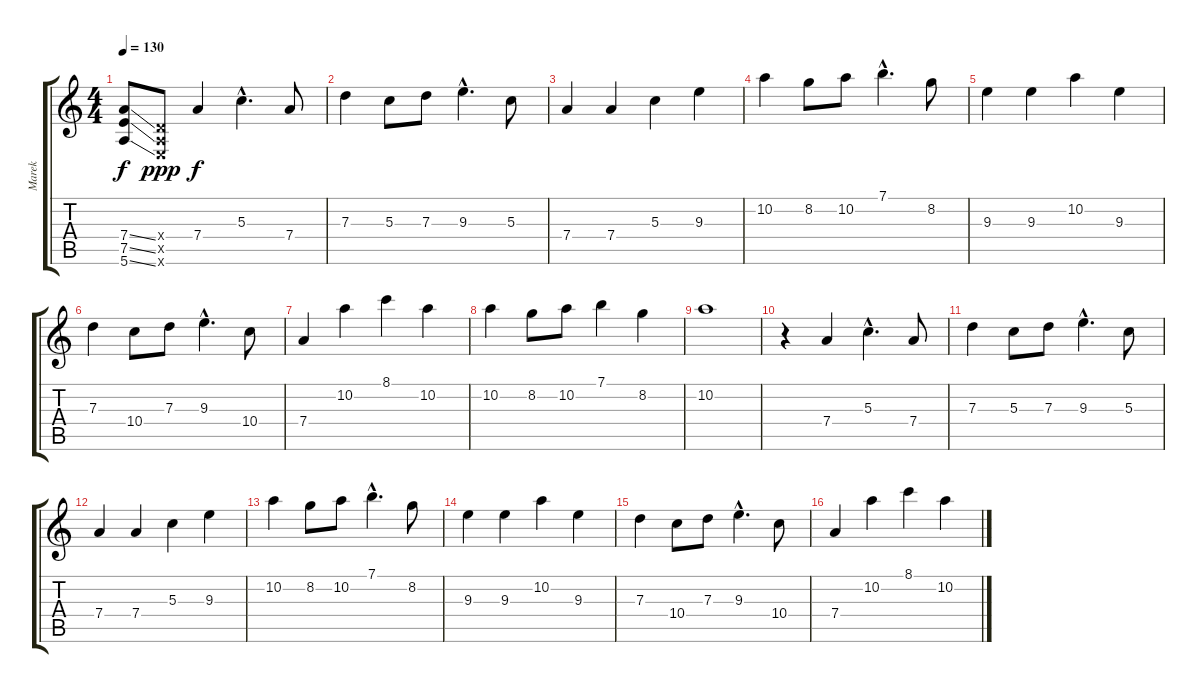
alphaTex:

\track ("Marek" "Marek") {instrument overdrivenguitar}
\staff {score tabs}
\tuning (E4 B3 G3 D3 A2 E2) {hide}
\ts (4 4)
\tempo 130
\clef g2
\ks c
(7.4{ss} 7.5{ss} 5.6{ss}).8{dy f} (0.4{x} 0.5{x} 0.6{x}).8{dy ppp} 7.4.4{dy f} 5.3{hac}.4{d} 7.4.8 |
7.3.4 5.3.8 7.3.8 9.3{hac}.4{d} 5.3.8 |
7.4.4 7.4.4 5.3.4 9.3.4 |
10.2.4 8.2.8 10.2.8 7.1{hac}.4{d} 8.2.8 |
9.3.4 9.3.4 10.2.4 9.3.4 |
7.3.4 10.4.8 7.3.8 9.3{hac}.4{d} 10.4.8 |
7.4.4 10.2.4 8.1.4 10.2.4 |
10.2.4 8.2.8 10.2.8 7.1.4 8.2.4 |
10.2.1 |
r.4 7.4.4 5.3{hac}.4{d} 7.4.8 |
7.3.4 5.3.8 7.3.8 9.3{hac}.4{d} 5.3.8 |
7.4.4 7.4.4 5.3.4 9.3.4 |
10.2.4 8.2.8 10.2.8 7.1{hac}.4{d} 8.2.8 |
9.3.4 9.3.4 10.2.4 9.3.4 |
7.3.4 10.4.8 7.3.8 9.3{hac}.4{d} 10.4.8 |
7.4.4 10.2.4 8.1.4 10.2.4
